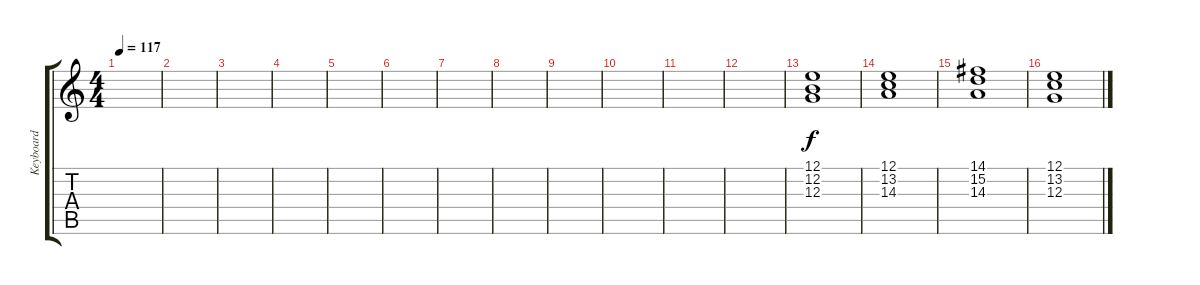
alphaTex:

\track ("Keyboard" "Keyboard") {instrument stringensemble1}
\staff {score tabs}
\tuning (E4 B3 G3 D3 A2 E2) {hide}
\ts (4 4)
\tempo 117
\clef g2
\ks c
|
|
|
|
|
|
|
|
|
|
|
|
(12.1 12.2 12.3).1 |
(12.1 13.2 14.3).1 |
(14.1 15.2 14.3).1 |
(12.1 13.2 12.3).1
